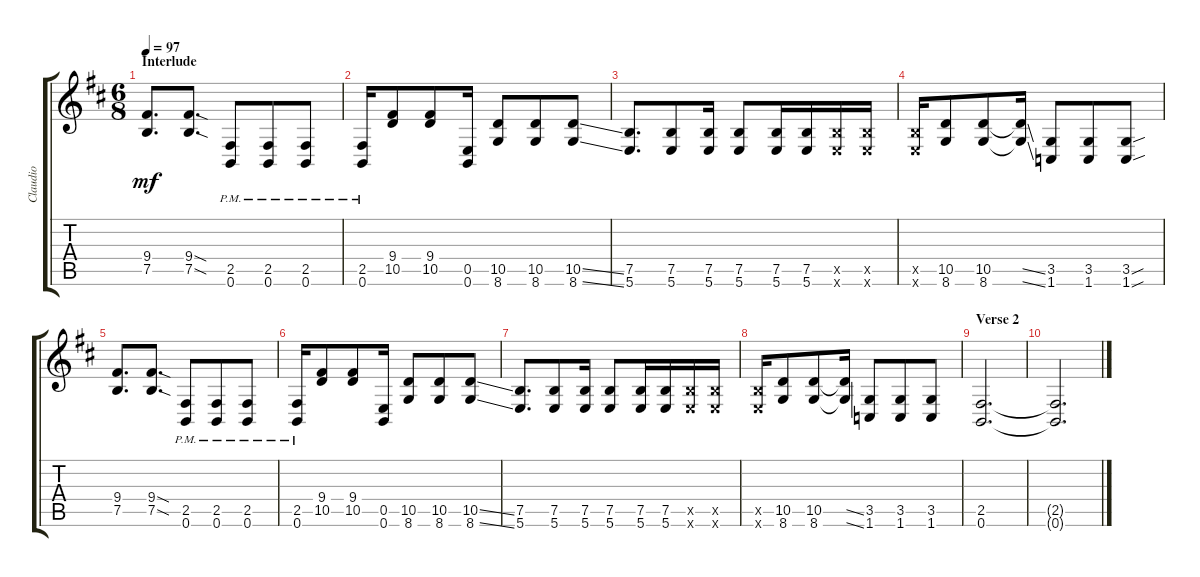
\track ("Claudio" "Claudio") {instrument distortionguitar}
\staff {score tabs}
\tuning (B3 Gb3 D3 A2 E2 B1) {hide}
\ts (6 8)
\section ("" "Interlude")
\tempo 97
\clef g2
\ks bminor
(9.4 7.5).8{d dy mf} (9.4{sod} 7.5{sod}).8{d} (2.5{pm} 0.6{pm}).8 (2.5{pm} 0.6{pm}).8 (2.5{pm} 0.6{pm}).8 |
(2.5{pm} 0.6{pm}).16 (9.4 10.5).8 (9.4 10.5).8 (0.5 0.6).16 (10.5 8.6).8 (10.5 8.6).8 (10.5{ss} 8.6{ss}).8 |
(7.5 5.6).8{d} (7.5 5.6).8 (7.5 5.6).16 (7.5 5.6).8 (7.5 5.6).16 (7.5 5.6).16 (7.5{x} 5.6{x}).16 (7.5{x} 5.6{x}).16 |
(7.5{x} 5.6{x}).16 (10.5 8.6).8 (10.5 8.6).8 (10.5{ss t} 8.6{ss t}).16 (3.5 1.6).8 (3.5 1.6).8 (3.5{sou} 1.6{sou}).8 |
(9.4 7.5).8{d} (9.4{sod} 7.5{sod}).8{d} (2.5{pm} 0.6{pm}).8 (2.5{pm} 0.6{pm}).8 (2.5{pm} 0.6{pm}).8 |
(2.5{pm} 0.6{pm}).16 (9.4 10.5).8 (9.4 10.5).8 (0.5 0.6).16 (10.5 8.6).8 (10.5 8.6).8 (10.5{ss} 8.6{ss}).8 |
(7.5 5.6).8{d} (7.5 5.6).8 (7.5 5.6).16 (7.5 5.6).8 (7.5 5.6).16 (7.5 5.6).16 (7.5{x} 5.6{x}).16 (7.5{x} 5.6{x}).16 |
(7.5{x} 5.6{x}).16 (10.5 8.6).8 (10.5 8.6).8 (10.5{ss t} 8.6{ss t}).16 (3.5 1.6).8 (3.5 1.6).8 (3.5 1.6).8 |
\section ("" "Verse 2")
(2.5 0.6).2{d} |
(2.5{t} 0.6{t}).2{d}
